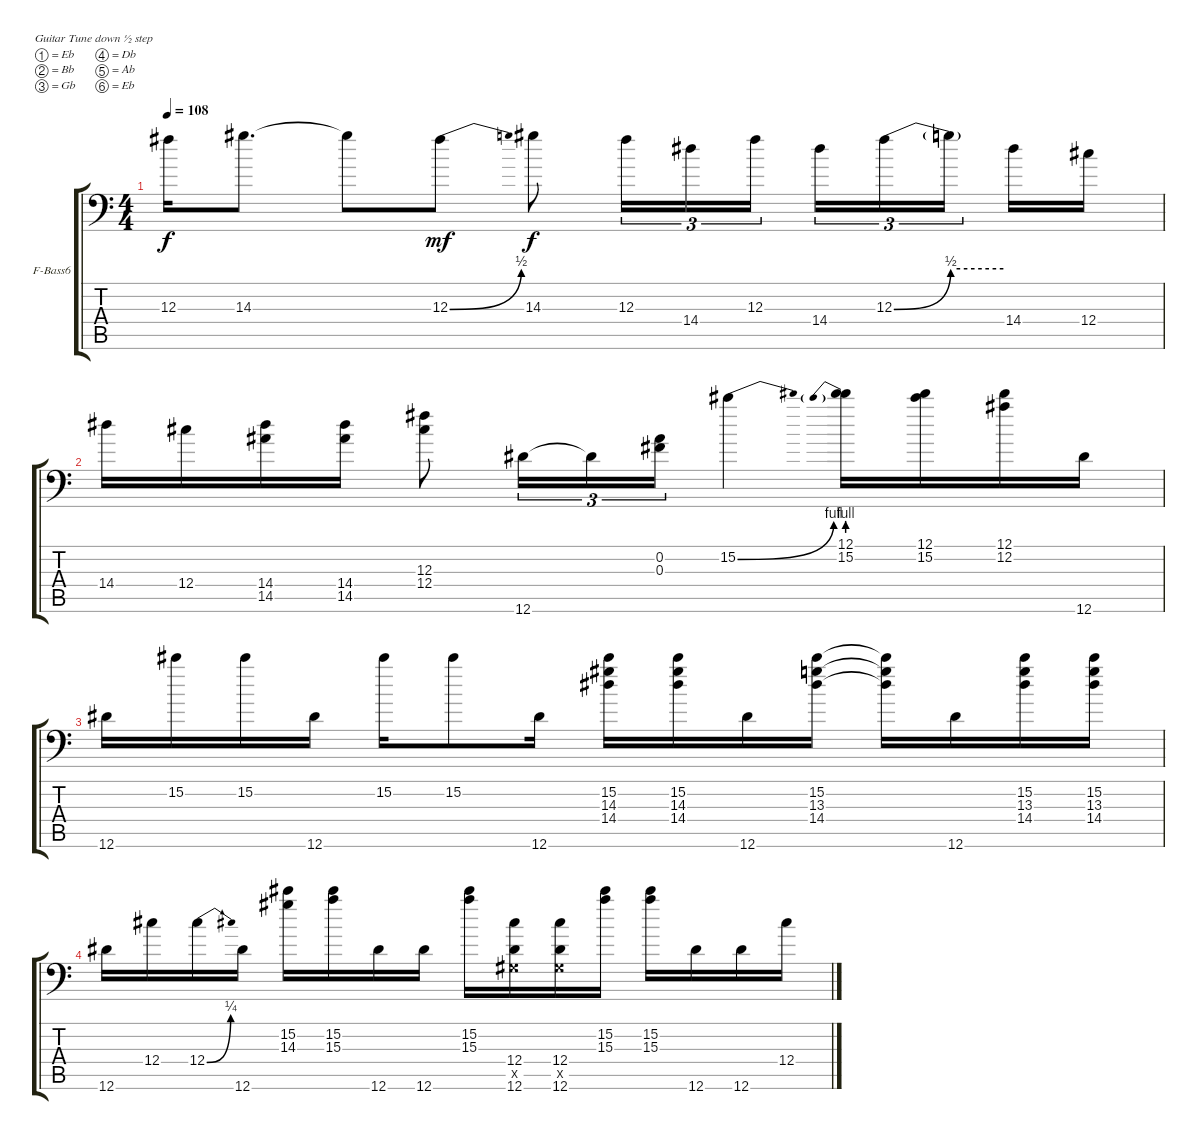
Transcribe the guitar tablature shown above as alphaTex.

\bracketExtendMode groupsimilarinstruments
\firstSystemTrackNameOrientation horizontal
\otherSystemsTrackNameOrientation horizontal
\track ("Overdub" "F-Bass6") {instrument fretlessbass}
\staff {score tabs}
\tuning (Eb4 Bb3 Gb3 Db3 Ab2 Eb2)
\ts (4 4)
\tempo 108
\clef f4
\ks c
12.3.16{dy f} 14.3.8{d} 14.3{t}.8 12.3{be (bend 0 0 60 2)}.8{dy mf} 14.3.8{dy f} 12.3.16{tu (3 2)} 14.4.16{tu (3 2)} 12.3.16{tu (3 2)} 14.4.16{tu (3 2)} 12.3{be (bend 0 0 60 2)}.16{tu (3 2)} 12.3{be (hold 0 2 60 2) t}.16{tu (3 2)} 14.4.16 12.4.16 |
14.4.16 12.4.16 (14.4 14.5).16 (14.4 14.5).16 (12.3 12.4).8 12.6.16{tu (3 2)} 12.6{t}.16{tu (3 2)} (0.2 0.3).16{tu (3 2)} 15.2{be (bend 0 0 60 4)}.4 (12.1 15.2{be (prebend 0 4 60 4)}).16 (12.1 15.2).16 (12.1 12.2).16 12.6.16 |
12.6.16 15.2.16 15.2.16 12.6.16 15.2.16 15.2.8 12.6.16 (15.2 14.3 14.4).16 (15.2 14.3 14.4).16 12.6.16 (15.2 13.3 14.4).16 (15.2{t} 13.3{t} 14.4{t}).16 12.6.16 (15.2 13.3 14.4).16 (15.2 13.3 14.4).16 |
12.6.16 12.4.16 12.4{be (bend 0 0 60 1)}.16 12.6.16 (15.2 14.3).16 (15.2 15.3).16 12.6.16 12.6.16 (15.2 15.3).16 (12.4 0.5{x} 12.6).16 (12.4 0.5{x} 12.6).16 (15.2 15.3).16 (15.2 15.3).16 12.6.16 12.6.16 12.4.16
